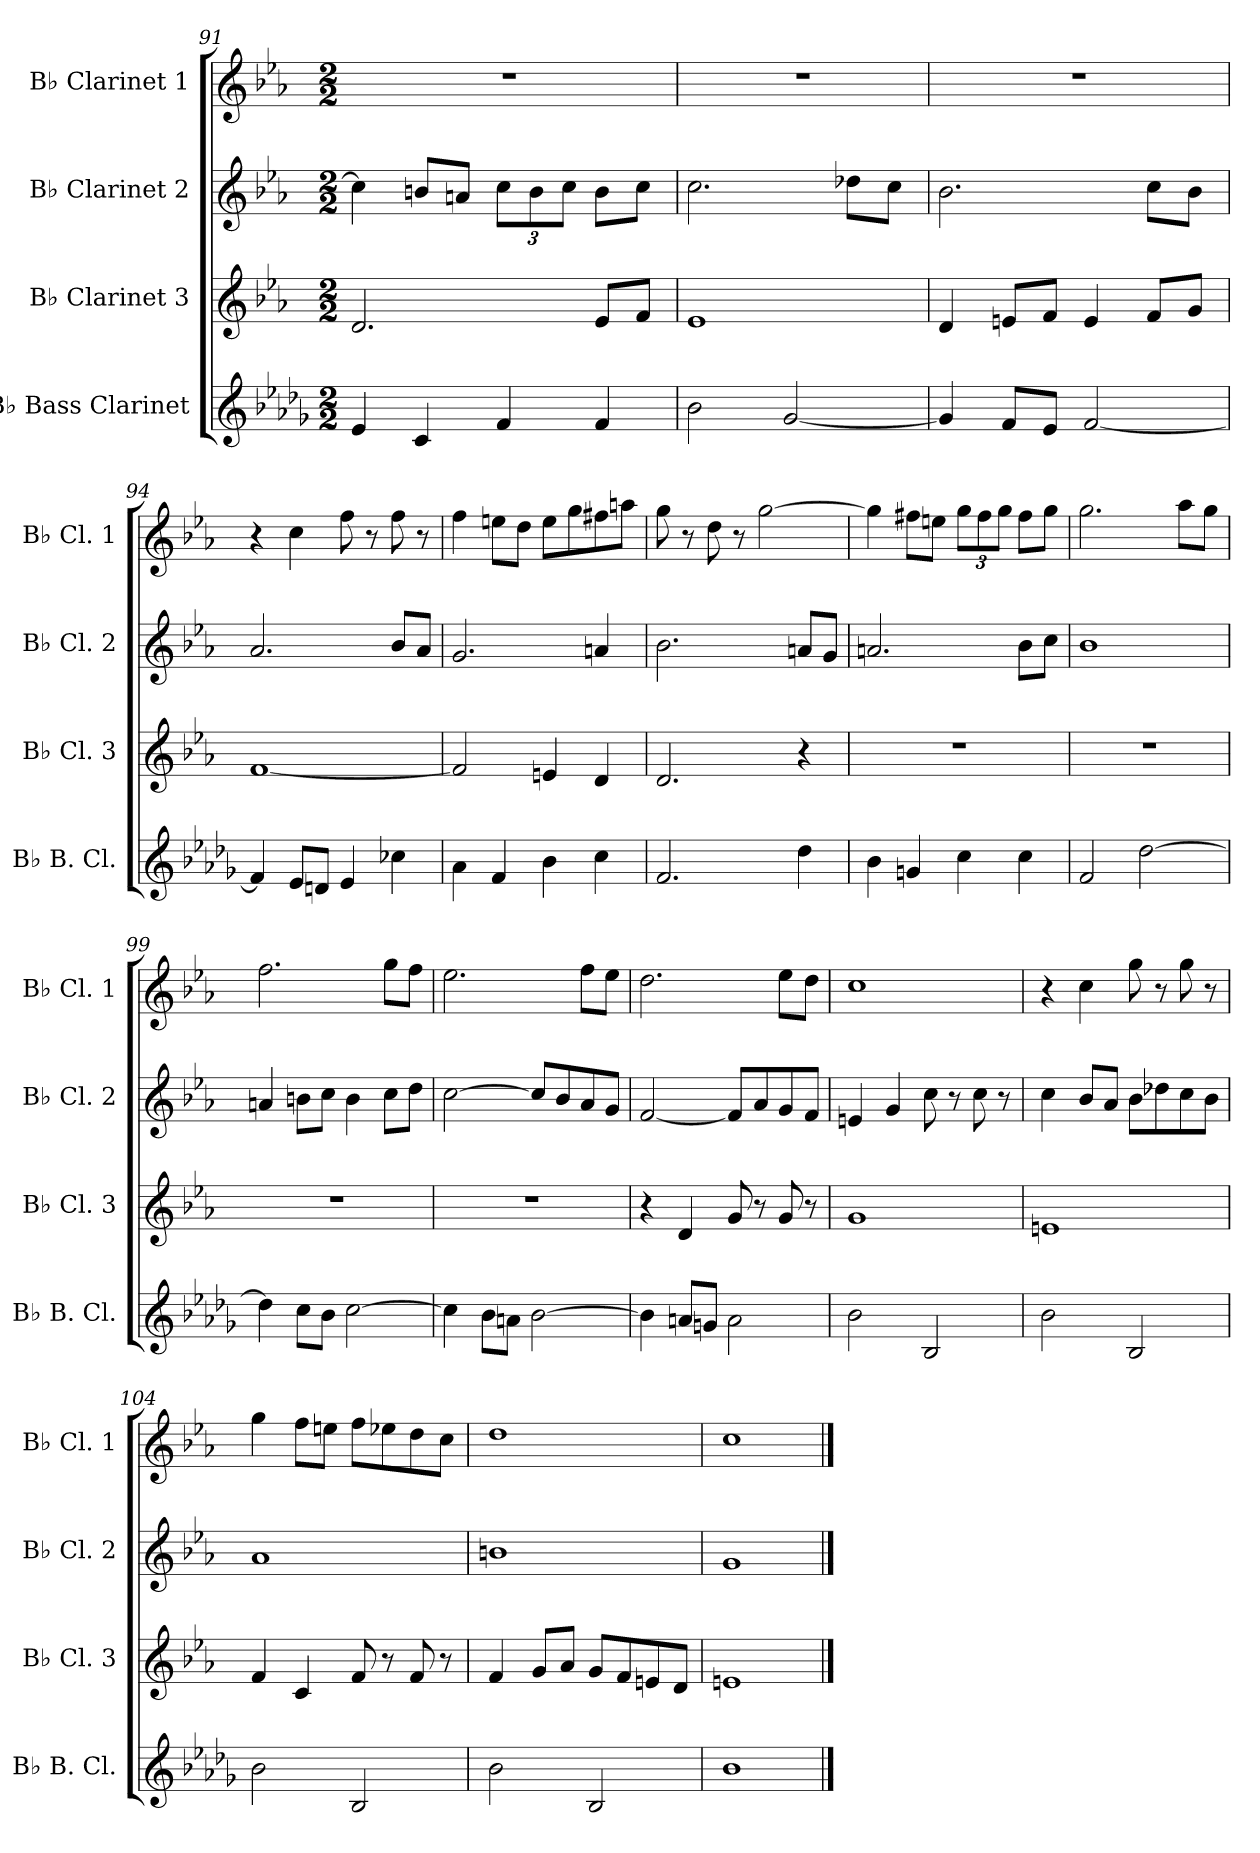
**kern	**kern	**kern	**kern
*part4	*part3	*part2	*part1
*staff4	*staff3	*staff2	*staff1
*I"B♭ Bass Clarinet	*I"B♭ Clarinet 3	*I"B♭ Clarinet 2	*I"B♭ Clarinet 1
*I'B♭ B. Cl.	*I'B♭ Cl. 3	*I'B♭ Cl. 2	*I'B♭ Cl. 1
*clefG2	*clefG2	*clefG2	*clefG2
*ITrd8c14	*ITrd1c2	*ITrd1c2	*ITrd1c2
*k[b-e-a-d-g-]	*k[b-e-a-d-g-]	*k[b-e-a-d-g-]	*k[b-e-a-d-g-]
*M2/2	*M2/2	*M2/2	*M2/2
=91	=91	=91	=91
4E-/	2.c/	4b-\]	1r
4C/	.	8an/L	.
.	.	8gn/J	.
*	*	*Xbrackettup	*
4F/	.	12b-\L	.
.	.	12a\	.
.	.	12b-\J	.
4F/	8d-/L	8a\L	.
.	8e-/J	8b-\J	.
=92	=92	=92	=92
2B-\	1d-	2.b-\	1r
[2G-/	.	.	.
.	.	8cc-X\L	.
.	.	8b-\J	.
=93	=93	=93	=93
4G-/]	4c/	2.a-\	1r
8F/L	8dn/L	.	.
8E-/J	8e-/J	.	.
[2F/	4d/	.	.
.	8e-/L	8b-\L	.
.	8f/J	8a-\J	.
=94	=94	=94	=94
4F/]	[1e-	2.g-/	4r
8E-/L	.	.	4b-\
8Dn/J	.	.	.
4E-/	.	.	8ee-\
.	.	.	8r
4c-X\	.	8a-/L	8ee-\
.	.	8g-/J	8r
=95	=95	=95	=95
4A-\	2e-/]	2.f/	4ee-\
4F/	.	.	8ddn\L
.	.	.	8cc\J
4B-\	4dn/	.	8dd\L
.	.	.	8ff\
4c\	4c/	4gn/	8een\
.	.	.	8ggn\J
=96	=96	=96	=96
2.F/	2.c/	2.a-\	8ff\
.	.	.	8r
.	.	.	8cc\
.	.	.	8r
.	.	.	[2ff\
4d-\	4r	8gn/L	.
.	.	8f/J	.
=97	=97	=97	=97
4B-\	1r	2.gn/	4ff\]
4Gn/	.	.	8een\L
.	.	.	8ddn\J
*	*	*	*Xbrackettup
4c\	.	.	12ff\L
.	.	.	12ee\
.	.	.	12ff\J
4c\	.	8a-\L	8ee\L
.	.	8b-\J	8ff\J
=98	=98	=98	=98
2F/	1r	1a-	2.ff\
[2d-\	.	.	.
.	.	.	8gg-\L
.	.	.	8ff\J
=99	=99	=99	=99
4d-\]	1r	4gn/	2.ee-\
8c\L	.	8an\L	.
8B-\J	.	8b-\J	.
[2c\	.	4a\	.
.	.	8b-\L	8ff\L
.	.	8cc\J	8ee-\J
=100	=100	=100	=100
4c\]	1r	[2b-\	2.dd-\
8B-\L	.	.	.
8An\J	.	.	.
[2B-\	.	8b-/L]	.
.	.	8a-/	.
.	.	8g-/	8ee-\L
.	.	8f/J	8dd-\J
=101	=101	=101	=101
4B-\]	4r	[2e-/	2.cc\
8An/L	4c/	.	.
8Gn/J	.	.	.
2A\	8f/	8e-/L]	.
.	8r	8g-/	.
.	8f/	8f/	8dd-\L
.	8r	8e-/J	8cc\J
=102	=102	=102	=102
2B-\	1f	4dn/	1b-
.	.	4f/	.
2BB-/	.	8b-\	.
.	.	8r	.
.	.	8b-\	.
.	.	8r	.
=103	=103	=103	=103
2B-\	1dn	4b-\	4r
.	.	8a-/L	4b-\
.	.	8g-/J	.
2BB-/	.	8a-\L	8ff\
.	.	8cc-X\	8r
.	.	8b-\	8ff\
.	.	8a-\J	8r
=104	=104	=104	=104
2B-\	4e-/	1g-	4ff\
.	4B-/	.	8ee-\L
.	.	.	8ddn\J
2BB-/	8e-/	.	8ee-\L
.	8r	.	8dd-X\
.	8e-/	.	8cc\
.	8r	.	8b-\J
=105	=105	=105	=105
2B-\	4e-/	1an	1cc
.	8f/L	.	.
.	8g-/J	.	.
2BB-/	8f/L	.	.
.	8e-/	.	.
.	8dn/	.	.
.	8c/J	.	.
=106	=106	=106	=106
1B-	1dn	1f	1b-
==	==	==	==
*-	*-	*-	*-
